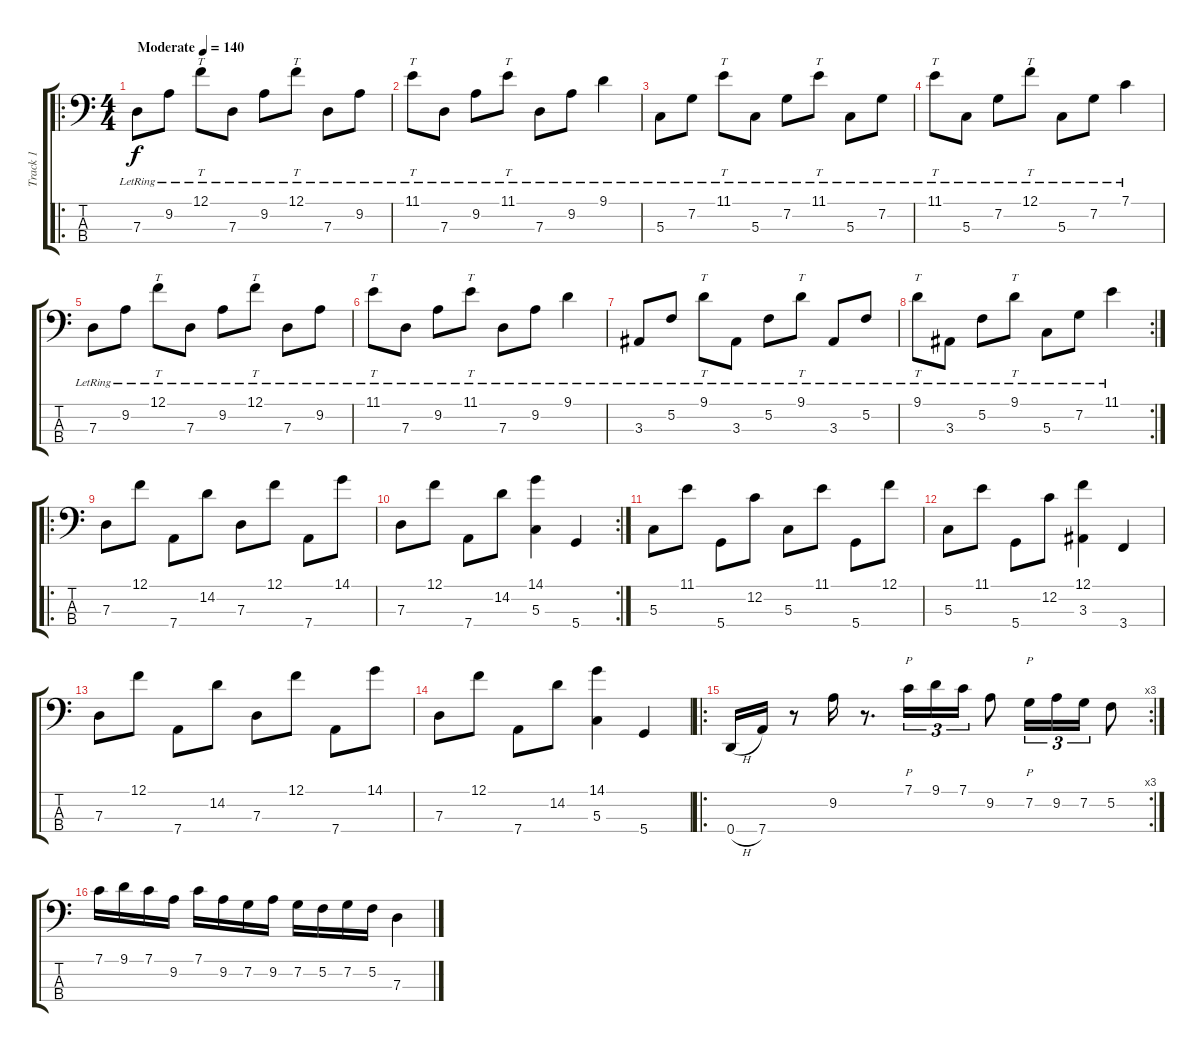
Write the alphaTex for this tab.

\track ("Track 1" "Track 1") {instrument electricbassfinger}
\staff {score tabs}
\tuning (F2 C2 G1 D1) {hide}
\ro
\ts (4 4)
\tempo (140 "Moderate")
\clef f4
\ks c
7.3{lr}.8{dy f instrument electricbassfinger} 9.2{lr}.8 12.1{lr}.8{tt} 7.3{lr}.8 9.2{lr}.8 12.1{lr}.8{tt} 7.3{lr}.8 9.2{lr}.8 |
11.1{lr}.8{tt} 7.3{lr}.8 9.2{lr}.8 11.1{lr}.8{tt} 7.3{lr}.8 9.2{lr}.8 9.1{lr}.4 |
5.3{lr}.8 7.2{lr}.8 11.1{lr}.8{tt} 5.3{lr}.8 7.2{lr}.8 11.1{lr}.8{tt} 5.3{lr}.8 7.2{lr}.8 |
11.1{lr}.8{tt} 5.3{lr}.8 7.2{lr}.8 12.1{lr}.8{tt} 5.3{lr}.8 7.2{lr}.8 7.1{lr}.4 |
7.3{lr}.8 9.2{lr}.8 12.1{lr}.8{tt} 7.3{lr}.8 9.2{lr}.8 12.1{lr}.8{tt} 7.3{lr}.8 9.2{lr}.8 |
11.1{lr}.8{tt} 7.3{lr}.8 9.2{lr}.8 11.1{lr}.8{tt} 7.3{lr}.8 9.2{lr}.8 9.1{lr}.4 |
3.3{lr}.8 5.2{lr}.8 9.1{lr}.8{tt} 3.3{lr}.8 5.2{lr}.8 9.1{lr}.8{tt} 3.3{lr}.8 5.2{lr}.8 |
\rc 2
9.1{lr}.8{tt} 3.3{lr}.8 5.2{lr}.8 9.1{lr}.8{tt} 5.3{lr}.8 7.2{lr}.8 11.1{lr}.4 |
\ro
7.3.8 12.1.8 7.4.8 14.2.8 7.3.8 12.1.8 7.4.8 14.1.8 |
\rc 2
7.3.8 12.1.8 7.4.8 14.2.8 (14.1 5.3).4 5.4.4 |
5.3.8 11.1.8 5.4.8 12.2.8 5.3.8 11.1.8 5.4.8 12.1.8 |
5.3.8 11.1.8 5.4.8 12.2.8 (12.1 3.3).4 3.4.4 |
7.3.8 12.1.8 7.4.8 14.2.8 7.3.8 12.1.8 7.4.8 14.1.8 |
7.3.8 12.1.8 7.4.8 14.2.8 (14.1 5.3).4 5.4.4 |
\ro
\rc 3
0.4{h}.16{instrument slapbass1} 7.4.16 r.8 9.2.16 r.8{d} 7.1.16{p tu (3 2)} 9.1.16{tu (3 2)} 7.1.16{tu (3 2)} 9.2.8 7.2.16{p tu (3 2)} 9.2.16{tu (3 2)} 7.2.16{tu (3 2)} 5.2.8 |
7.1.16 9.1.16 7.1.16 9.2.16 7.1.16 9.2.16 7.2.16 9.2.16 7.2.16 5.2.16 7.2.16 5.2.16 7.3.4
